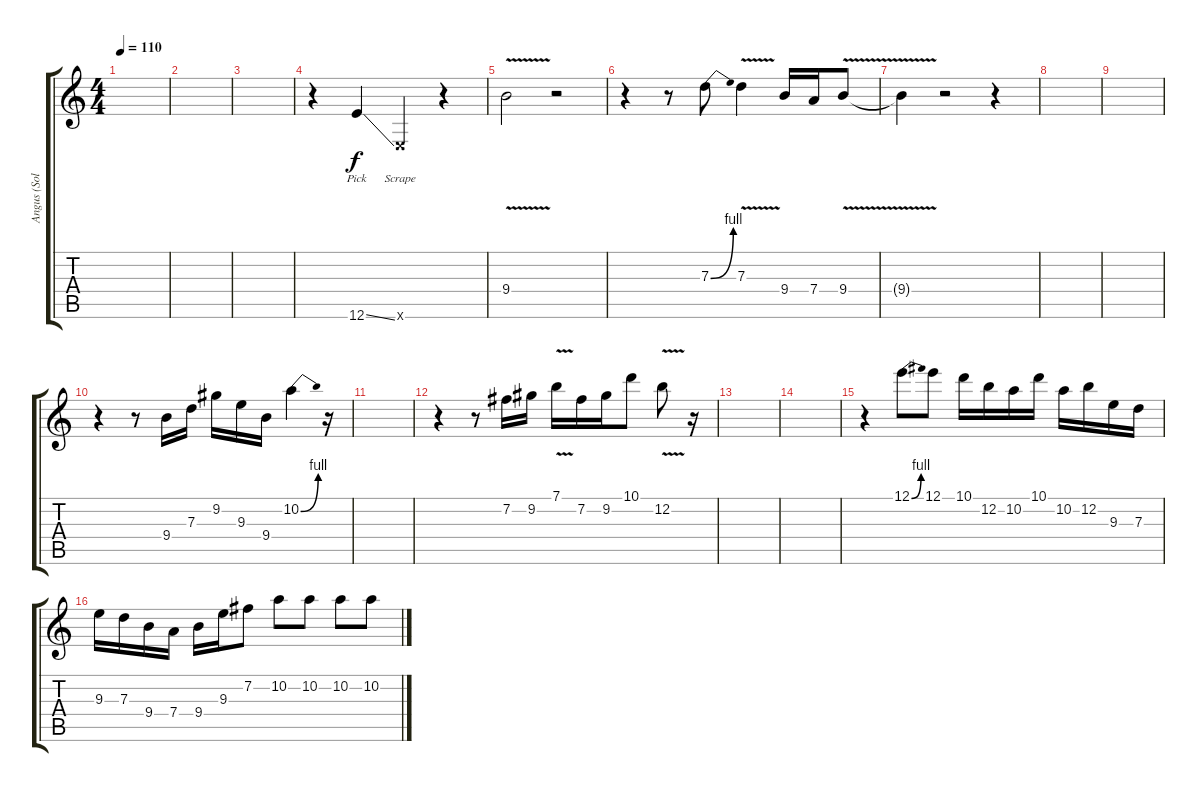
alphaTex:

\track ("Angus (Solo)" "Angus (Sol") {instrument distortionguitar}
\staff {score tabs}
\tuning (E4 B3 G3 D3 A2 E2) {hide}
\ts (4 4)
\tempo 110
\clef g2
\ks c
|
|
|
r.4 12.6{ss}.4{lyrics (0 "Pick") lyrics (1 "") lyrics (2 "") lyrics (3 "") lyrics (4 "")} 0.6{x}.4{lyrics (0 "Scrape") lyrics (1 "") lyrics (2 "") lyrics (3 "") lyrics (4 "")} r.4 |
9.4{v}.2 r.2 |
r.4 r.8 7.3{be (bend 0 0 60 4)}.8 7.3{v}.4 9.4.16 7.4.16 9.4{v}.8 |
9.4{t}.4 r.2 r.4 |
|
|
r.4 r.8 9.4.16 7.3.16 9.2.16 9.3.16 9.4.16 10.2{be (bend 0 0 60 4)}.4 r.16 |
|
r.4 r.8 7.2.16 9.2.16 7.1{v}.16 7.2.16 9.2.16 10.1.8 12.2{v}.8 r.16 |
|
|
r.4 12.1{be (bend 0 0 60 4)}.8 12.1.8 10.1.16 12.2.16 10.2.16 10.1.16 10.2.16 12.2.16 9.3.16 7.3.16 |
9.3.16 7.3.16 9.4.16 7.4.16 9.4.16 9.3.16 7.2.8 10.2.8 10.2.8 10.2.8 10.2.8
